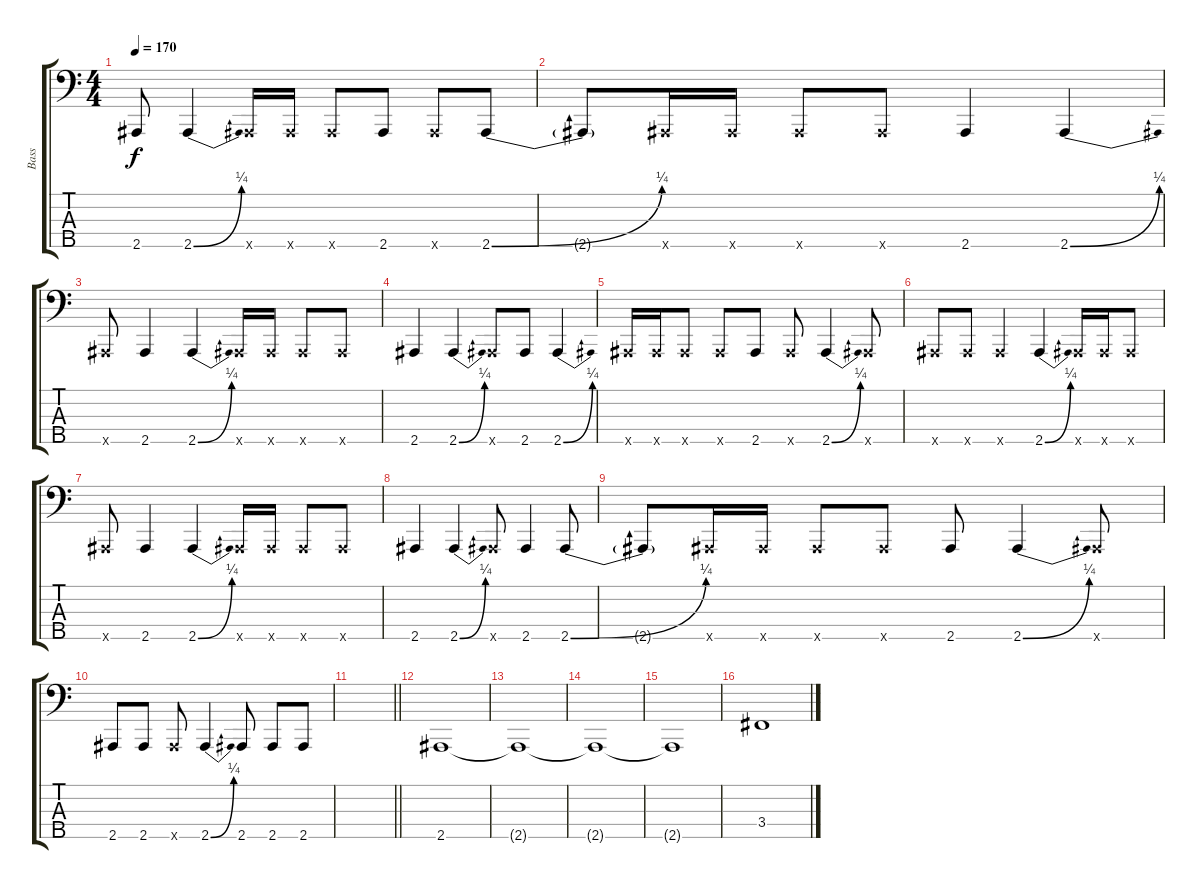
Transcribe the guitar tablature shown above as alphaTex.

\track ("Bass" "Bass") {instrument electricbasspick}
\staff {score tabs}
\tuning (Gb2 Db2 Ab1 Eb1 Ab0) {hide}
\ts (4 4)
\tempo 170
\clef f4
\ks c
2.5.8{dy f} 2.5{be (bend 0 0 60 1)}.4 2.5{x}.16 2.5{x}.16 2.5{x}.8 2.5.8 2.5{x}.8 2.5{be (bend 0 0 60 1)}.8 |
2.5{t}.8 2.5{x}.16 2.5{x}.16 2.5{x}.8 2.5{x}.8 2.5.4 2.5{be (bend 0 0 60 1)}.4 |
2.5{x}.8 2.5.4 2.5{be (bend 0 0 60 1)}.4 2.5{x}.16 2.5{x}.16 2.5{x}.8 2.5{x}.8 |
2.5.4 2.5{be (bend 0 0 60 1)}.4 2.5{x}.8 2.5.8 2.5{be (bend 0 0 60 1)}.4 |
2.5{x}.16 2.5{x}.16 2.5{x}.8 2.5{x}.8 2.5.8 2.5{x}.8 2.5{be (bend 0 0 60 1)}.4 2.5{x}.8 |
2.5{x}.8 2.5{x}.8 2.5{x}.4 2.5{be (bend 0 0 60 1)}.4 2.5{x}.16 2.5{x}.16 2.5{x}.8 |
2.5{x}.8 2.5.4 2.5{be (bend 0 0 60 1)}.4 2.5{x}.16 2.5{x}.16 2.5{x}.8 2.5{x}.8 |
2.5.4 2.5{be (bend 0 0 60 1)}.4 2.5{x}.8 2.5.4 2.5{be (bend 0 0 60 1)}.8 |
2.5{t}.8 2.5{x}.16 2.5{x}.16 2.5{x}.8 2.5{x}.8 2.5.8 2.5{be (bend 0 0 60 1)}.4 2.5{x}.8 |
2.5.8 2.5.8 2.5{x}.8 2.5{be (bend 0 0 60 1)}.4 2.5.8 2.5.8 2.5.8 |
\barLineRight lightlight
|
\section ("" "")
2.5.1 |
2.5{t}.1 |
2.5{t}.1 |
2.5{t}.1 |
3.4.1
